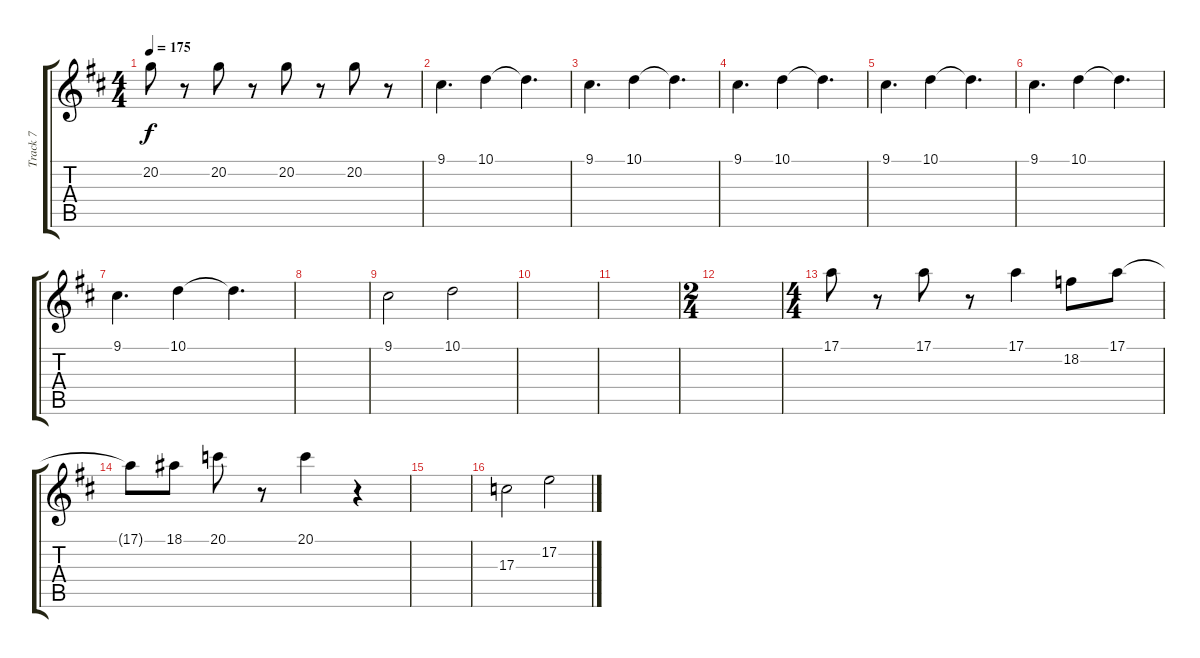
\track ("Track 7" "Track 7") {instrument glockenspiel}
\staff {score tabs}
\tuning (E4 B3 G3 D3 A2 E2) {hide}
\ts (4 4)
\tempo 175
\clef g2
\ks d
20.2.8{dy f} r.8 20.2.8 r.8 20.2.8 r.8 20.2.8 r.8 |
9.1.4{d} 10.1.4 10.1{t}.4{d} |
9.1.4{d} 10.1.4 10.1{t}.4{d} |
9.1.4{d} 10.1.4 10.1{t}.4{d} |
9.1.4{d} 10.1.4 10.1{t}.4{d} |
9.1.4{d} 10.1.4 10.1{t}.4{d} |
9.1.4{d} 10.1.4 10.1{t}.4{d} |
|
9.1.2 10.1.2 |
|
|
\ts (2 4)
|
\ts (4 4)
17.1.8 r.8 17.1.8 r.8 17.1.4 18.2.8 17.1.8 |
17.1{t}.8 18.1.8 20.1.8 r.8 20.1.4 r.4 |
|
17.3.2 17.2.2
